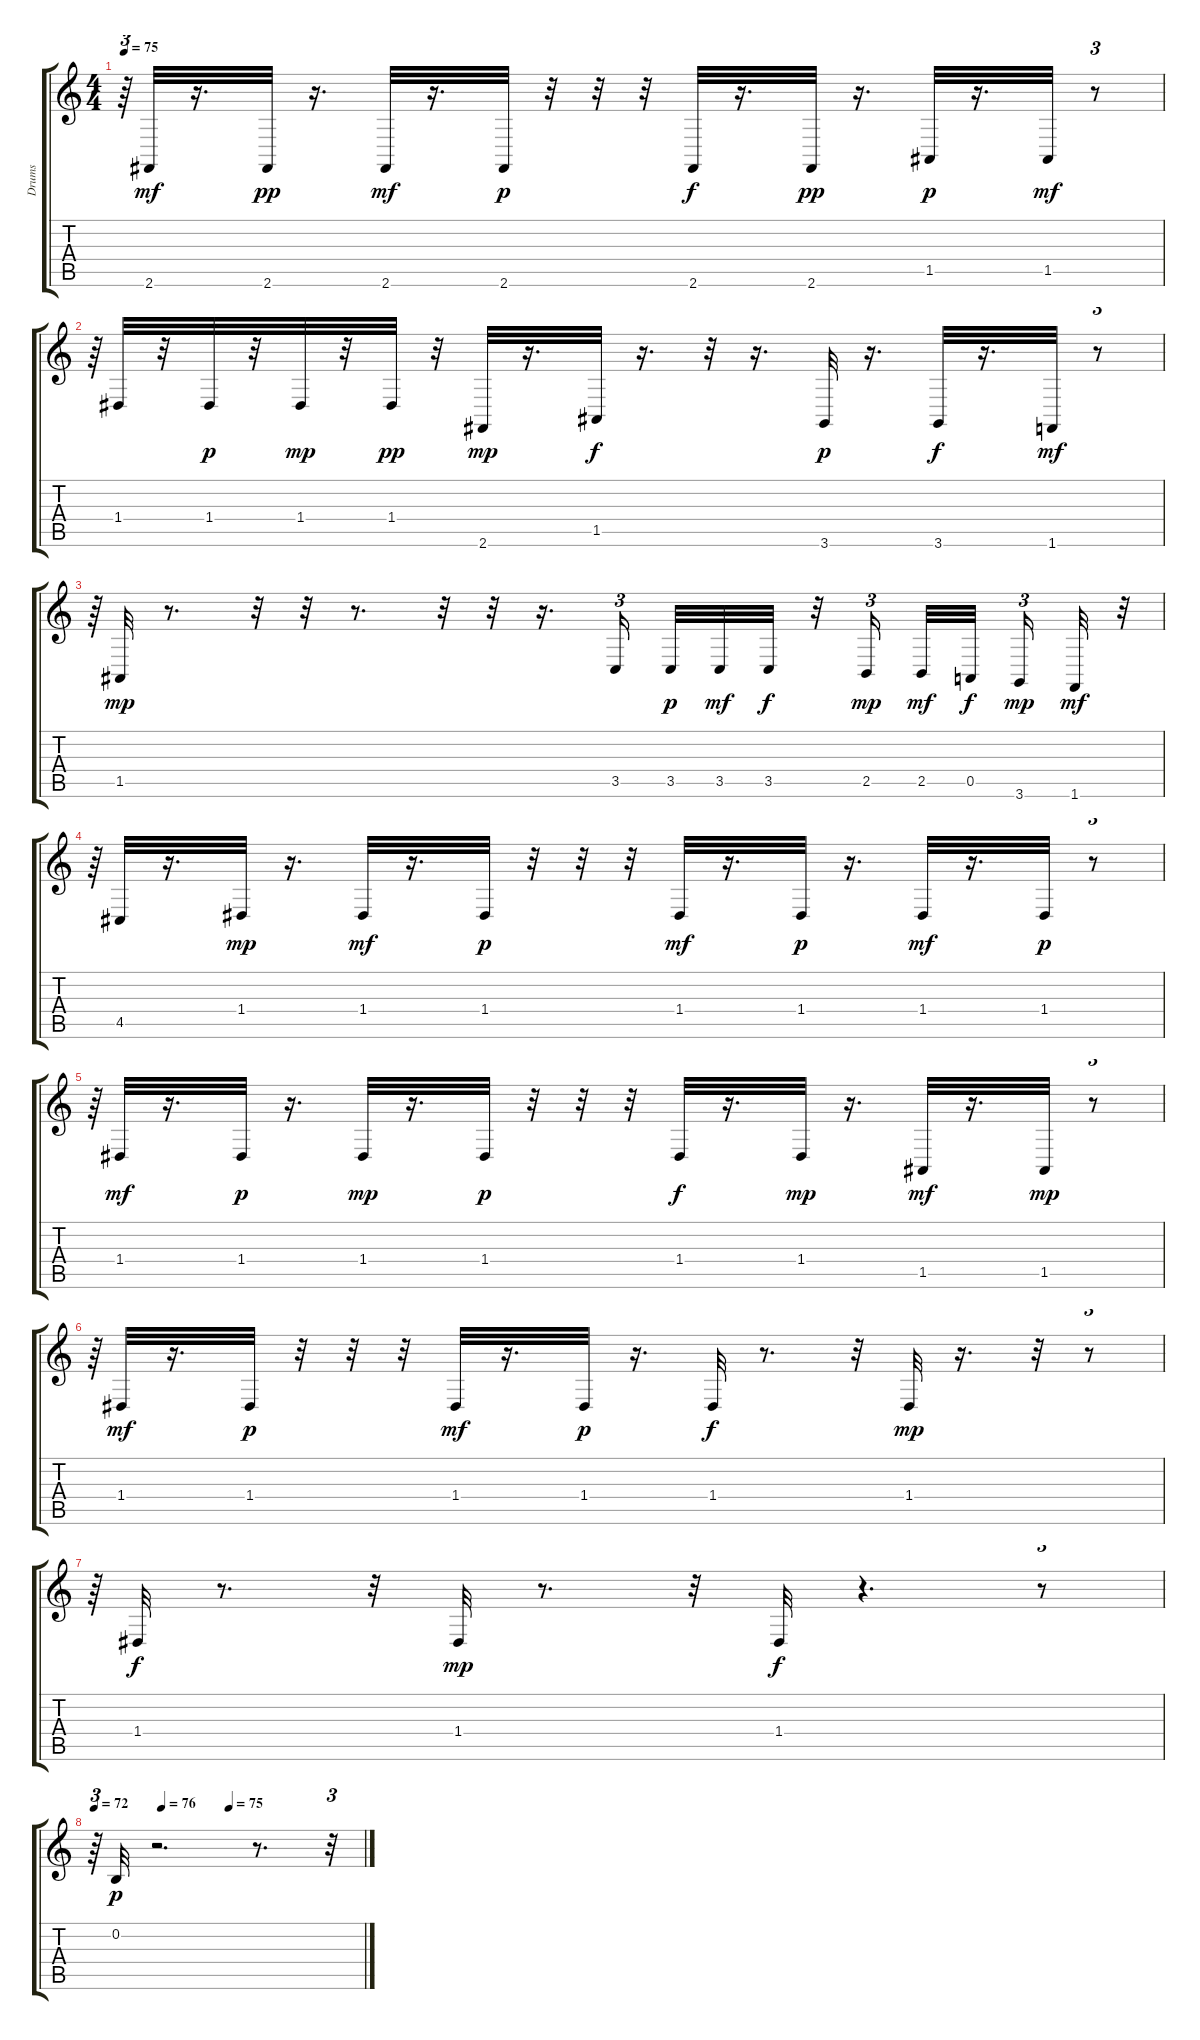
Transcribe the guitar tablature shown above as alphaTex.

\track ("Drums" "Drums") {instrument melodictom}
\staff {score tabs}
\tuning (E4 B3 G3 D3 A2 E2) {hide}
\ts (4 4)
\tempo 75
\clef g2
\ks c
r.64{tu (3 2) dy p} 2.6.32{dy mf} r.16{d} 2.6.32{dy pp} r.16{d} 2.6.32{dy mf} r.16{d} 2.6.32{dy p} r.32 r.32 r.32 2.6.32{dy f} r.16{d} 2.6.32{dy pp} r.16{d} 1.5.32{dy p} r.16{d} 1.5.32{dy mf} r.8{tu (3 2)} |
r.64{tu (3 2)} 1.4.32 r.32 1.4.32{dy p} r.32 1.4.32{dy mp} r.32 1.4.32{dy pp} r.32 2.6.32{dy mp} r.16{d} 1.5.32{dy f} r.16{d} r.32 r.16{d} 3.6.32{dy p} r.16{d} 3.6.32{dy f} r.16{d} 1.6.32{dy mf} r.8{tu (3 2)} |
r.64{tu (3 2)} 1.5.32{dy mp} r.8{d} r.32 r.32 r.8{d} r.32 r.32 r.16{d} 3.5.16{tu (3 2) beam splitsecondary} 3.5.32{dy p} 3.5.32{dy mf} 3.5.32{dy f} r.32 2.5.16{tu (3 2) dy mp beam splitsecondary} 2.5.32{dy mf} 0.5.32{dy f beam splitsecondary} 3.6.16{tu (3 2) dy mp} 1.6.32{dy mf} r.32{tu (3 2)} |
r.64{tu (3 2)} 4.5.32 r.16{d} 1.4.32{dy mp} r.16{d} 1.4.32{dy mf} r.16{d} 1.4.32{dy p} r.32 r.32 r.32 1.4.32{dy mf} r.16{d} 1.4.32{dy p} r.16{d} 1.4.32{dy mf} r.16{d} 1.4.32{dy p} r.8{tu (3 2)} |
r.64{tu (3 2)} 1.4.32{dy mf} r.16{d} 1.4.32{dy p} r.16{d} 1.4.32{dy mp} r.16{d} 1.4.32{dy p} r.32 r.32 r.32 1.4.32{dy f} r.16{d} 1.4.32{dy mp} r.16{d} 1.5.32{dy mf} r.16{d} 1.5.32{dy mp} r.8{tu (3 2)} |
r.64{tu (3 2)} 1.4.32{dy mf} r.16{d} 1.4.32{dy p} r.32 r.32 r.32 1.4.32{dy mf} r.16{d} 1.4.32{dy p} r.16{d} 1.4.32{dy f} r.8{d} r.32 1.4.32{dy mp} r.16{d} r.32 r.8{tu (3 2)} |
r.64{tu (3 2)} 1.4.32{dy f} r.8{d} r.32 1.4.32{dy mp} r.8{d} r.32 1.4.32{dy f} r.4{d} r.8{tu (3 2)} |
\tempo 72
\tempo (76 0.25)
\tempo (75 0.5)
r.64{tu (3 2)} 0.2.32{dy p} r.2{d} r.8{d} r.32{tu (3 2)}
